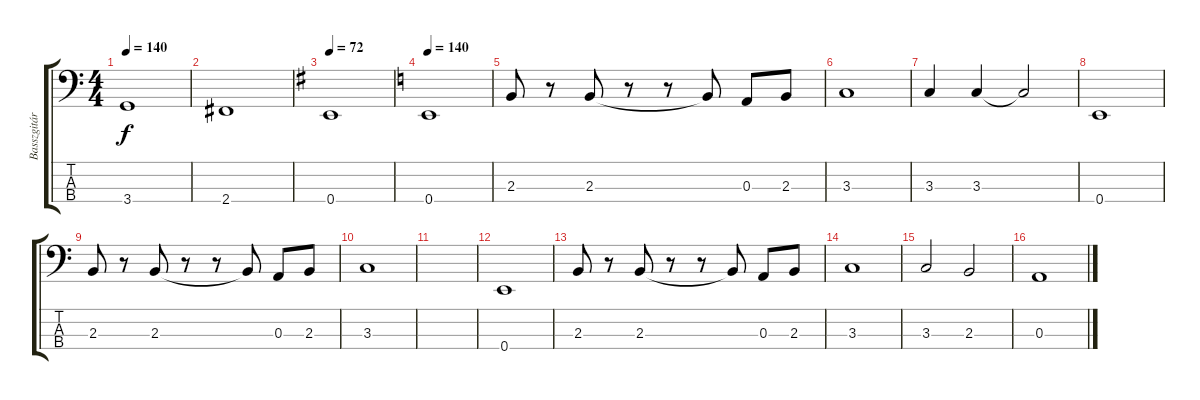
\track ("Basszgitár" "Basszgitár") {instrument electricbassfinger}
\staff {score tabs}
\tuning (G2 D2 A1 E1) {hide}
\ts (4 4)
\tempo 140
\clef f4
\ks c
3.4.1{dy f} |
2.4.1 |
\tempo 72
\ks eminor
0.4.1 |
\tempo 140
\ks c
0.4.1 |
2.3.8 r.8 2.3.8 r.8 r.8 2.3{t}.8 0.3.8 2.3.8 |
3.3.1 |
3.3.4 3.3.4 3.3{t}.2 |
0.4.1 |
2.3.8 r.8 2.3.8 r.8 r.8 2.3{t}.8 0.3.8 2.3.8 |
3.3.1 |
|
0.4.1 |
2.3.8 r.8 2.3.8 r.8 r.8 2.3{t}.8 0.3.8 2.3.8 |
3.3.1 |
3.3.2 2.3.2 |
0.3.1
